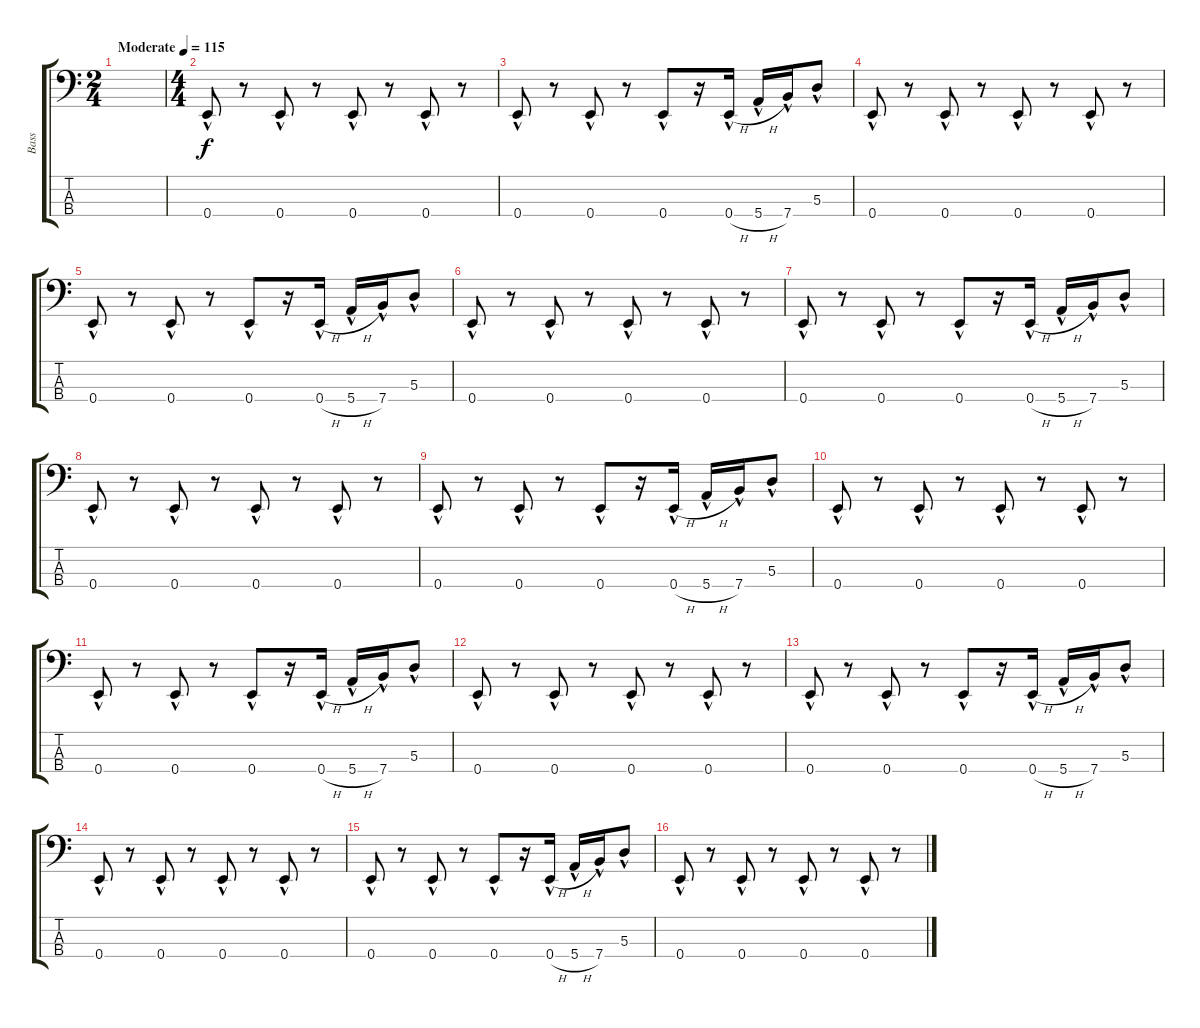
\track ("Bass" "Bass") {instrument electricbassfinger}
\staff {score tabs}
\tuning (G2 D2 A1 E1) {hide}
\ts (2 4)
\tempo (115 "Moderate")
\clef f4
\ks c
|
\ts (4 4)
0.4{hac}.8 r.8 0.4{hac}.8 r.8 0.4{hac}.8 r.8 0.4{hac}.8 r.8 |
0.4{hac}.8 r.8 0.4{hac}.8 r.8 0.4{hac}.8 r.16 0.4{h hac}.16 5.4{h hac}.16 7.4{hac}.16 5.3{hac}.8 |
0.4{hac}.8 r.8 0.4{hac}.8 r.8 0.4{hac}.8 r.8 0.4{hac}.8 r.8 |
0.4{hac}.8 r.8 0.4{hac}.8 r.8 0.4{hac}.8 r.16 0.4{h hac}.16 5.4{h hac}.16 7.4{hac}.16 5.3{hac}.8 |
0.4{hac}.8 r.8 0.4{hac}.8 r.8 0.4{hac}.8 r.8 0.4{hac}.8 r.8 |
0.4{hac}.8 r.8 0.4{hac}.8 r.8 0.4{hac}.8 r.16 0.4{h hac}.16 5.4{h hac}.16 7.4{hac}.16 5.3{hac}.8 |
0.4{hac}.8 r.8 0.4{hac}.8 r.8 0.4{hac}.8 r.8 0.4{hac}.8 r.8 |
0.4{hac}.8 r.8 0.4{hac}.8 r.8 0.4{hac}.8 r.16 0.4{h hac}.16 5.4{h hac}.16 7.4{hac}.16 5.3{hac}.8 |
0.4{hac}.8 r.8 0.4{hac}.8 r.8 0.4{hac}.8 r.8 0.4{hac}.8 r.8 |
0.4{hac}.8 r.8 0.4{hac}.8 r.8 0.4{hac}.8 r.16 0.4{h hac}.16 5.4{h hac}.16 7.4{hac}.16 5.3{hac}.8 |
0.4{hac}.8 r.8 0.4{hac}.8 r.8 0.4{hac}.8 r.8 0.4{hac}.8 r.8 |
0.4{hac}.8 r.8 0.4{hac}.8 r.8 0.4{hac}.8 r.16 0.4{h hac}.16 5.4{h hac}.16 7.4{hac}.16 5.3{hac}.8 |
0.4{hac}.8 r.8 0.4{hac}.8 r.8 0.4{hac}.8 r.8 0.4{hac}.8 r.8 |
0.4{hac}.8 r.8 0.4{hac}.8 r.8 0.4{hac}.8 r.16 0.4{h hac}.16 5.4{h hac}.16 7.4{hac}.16 5.3{hac}.8 |
0.4{hac}.8 r.8 0.4{hac}.8 r.8 0.4{hac}.8 r.8 0.4{hac}.8 r.8
